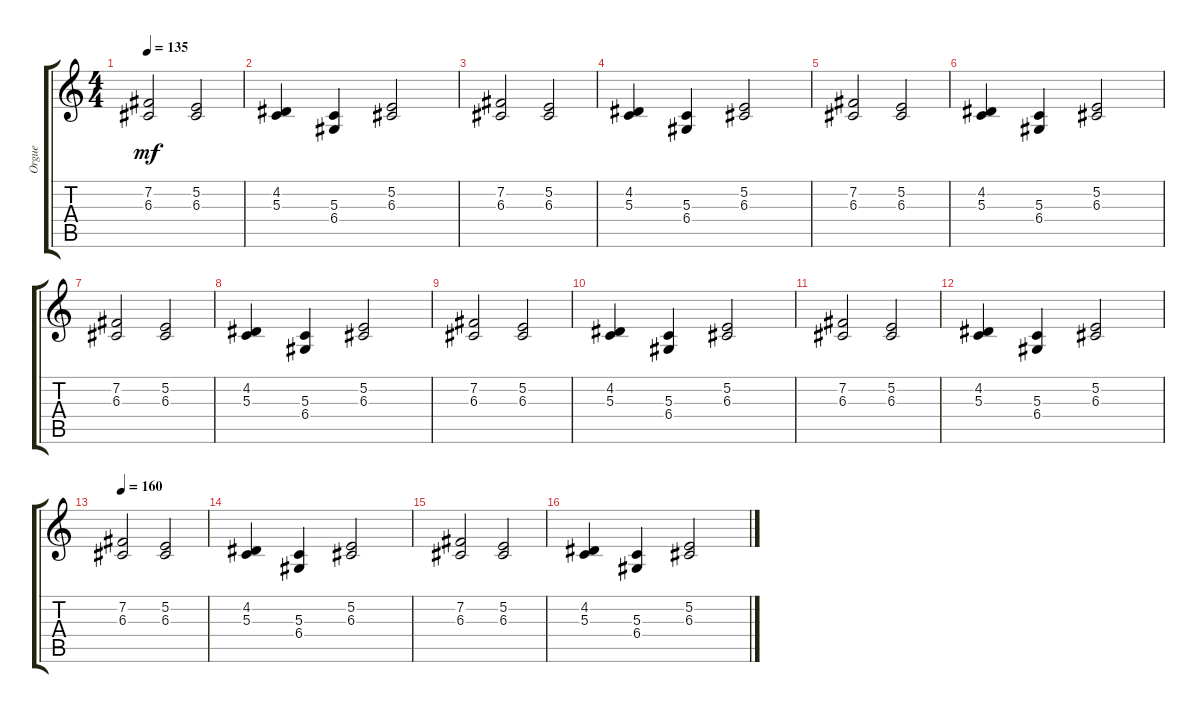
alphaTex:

\track ("Orgue" "Orgue") {instrument percussiveorgan}
\staff {score tabs}
\tuning (E4 B3 G3 D3 A2 E2) {hide}
\ts (4 4)
\tempo 135
\clef g2
\ks c
(7.2 6.3).2{dy mf} (5.2 6.3).2 |
(4.2 5.3).4 (5.3 6.4).4 (5.2 6.3).2 |
(7.2 6.3).2 (5.2 6.3).2 |
(4.2 5.3).4 (5.3 6.4).4 (5.2 6.3).2 |
(7.2 6.3).2 (5.2 6.3).2 |
(4.2 5.3).4 (5.3 6.4).4 (5.2 6.3).2 |
(7.2 6.3).2 (5.2 6.3).2 |
(4.2 5.3).4 (5.3 6.4).4 (5.2 6.3).2 |
(7.2 6.3).2 (5.2 6.3).2 |
(4.2 5.3).4 (5.3 6.4).4 (5.2 6.3).2 |
(7.2 6.3).2 (5.2 6.3).2 |
(4.2 5.3).4 (5.3 6.4).4 (5.2 6.3).2 |
\tempo 160
(7.2 6.3).2 (5.2 6.3).2 |
(4.2 5.3).4 (5.3 6.4).4 (5.2 6.3).2 |
(7.2 6.3).2 (5.2 6.3).2 |
(4.2 5.3).4 (5.3 6.4).4 (5.2 6.3).2
